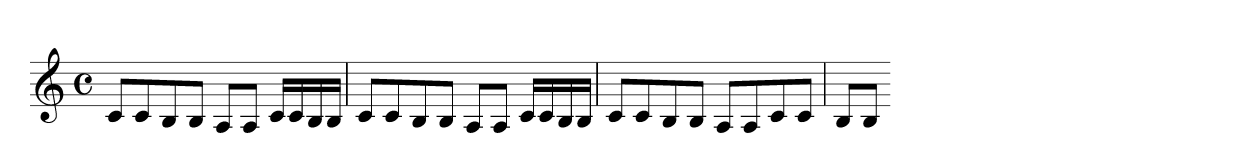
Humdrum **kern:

**kern
*part1
*staff1
*clefG2
*M4/4
*met(c)
=1
8cL
8c
8B
8BJ
8AL
8AJ
16cLL
16c
16B
16BJJ
=2
8cL
8c
8B
8BJ
8AL
8AJ
16cLL
16c
16B
16BJJ
=3
8cL
8c
8B
8BJ
8AL
8A
8c
8cJ
=4
8BL
8BJ
=-
*-
